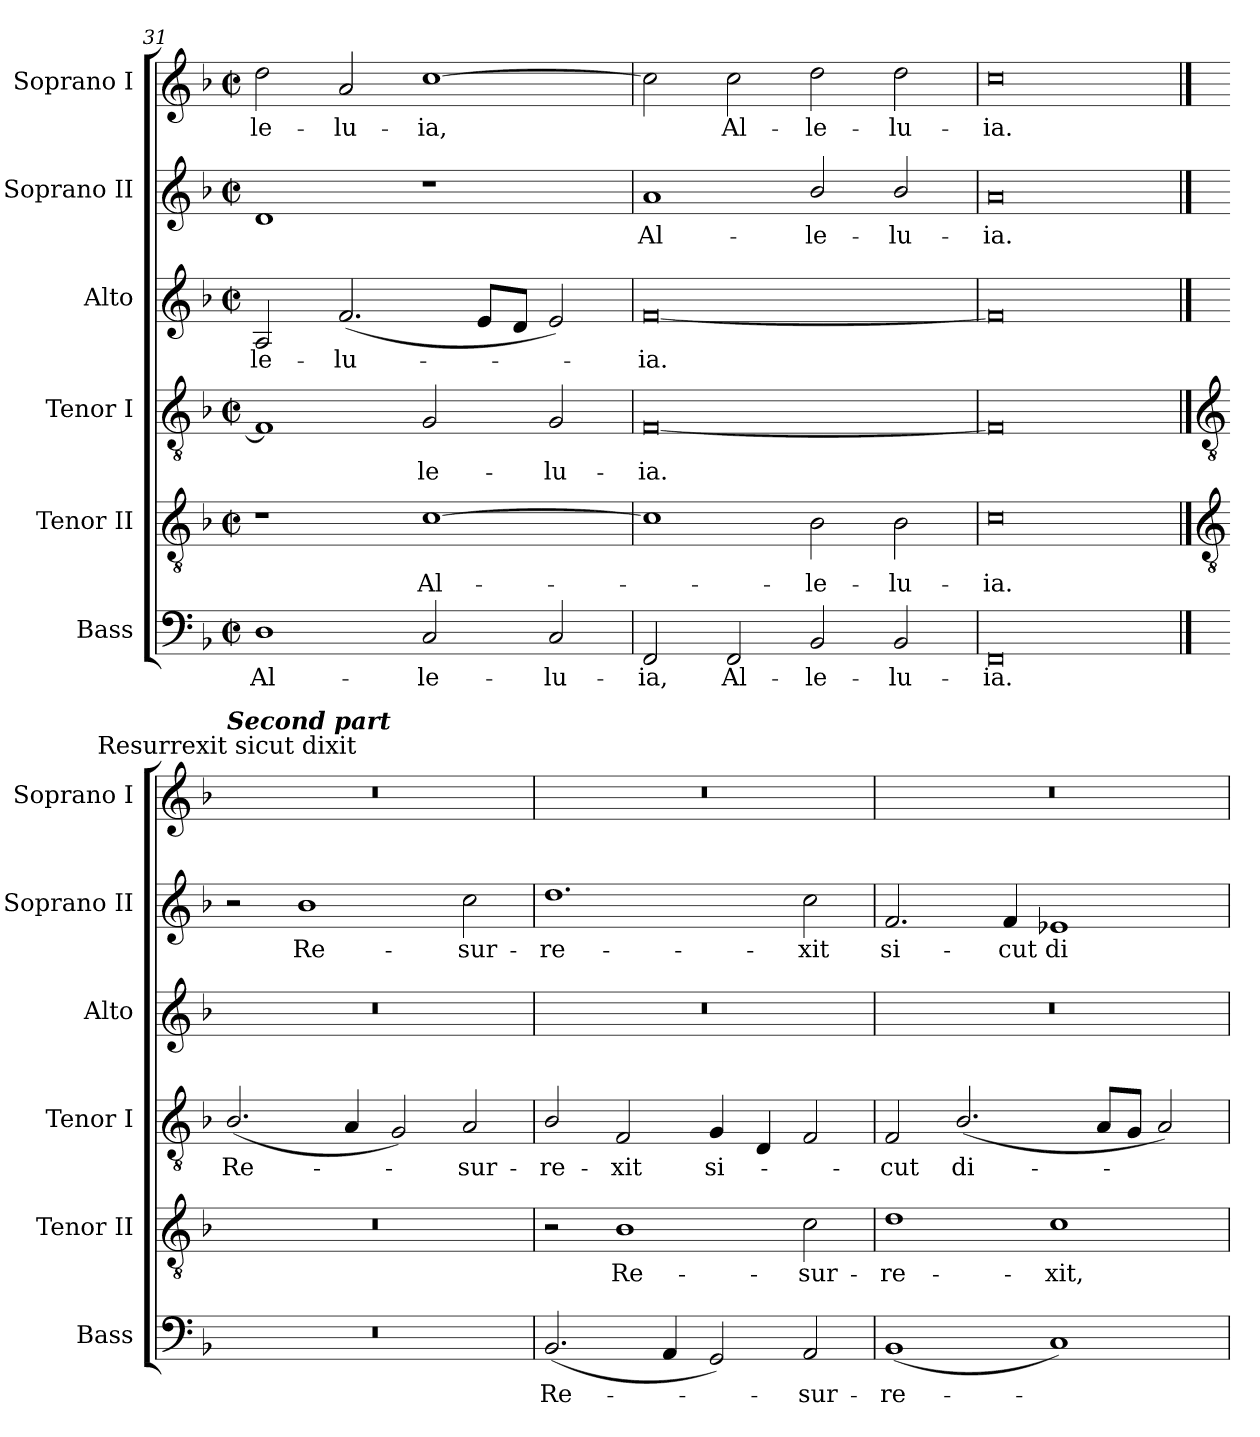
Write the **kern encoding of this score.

**kern	**text	**kern	**text	**kern	**text	**kern	**text	**kern	**text	**kern	**text
*part6	*part6	*part5	*part5	*part4	*part4	*part3	*part3	*part2	*part2	*part1	*part1
*staff6	*staff6	*staff5	*staff5	*staff4	*staff4	*staff3	*staff3	*staff2	*staff2	*staff1	*staff1
*I"Bass	*	*I"Tenor II	*	*I"Tenor I	*	*I"Alto	*	*I"Soprano II	*	*I"Soprano I	*
*I'Bass	*	*I'Tenor II	*	*I'Tenor I	*	*I'Alto	*	*I'Soprano II	*	*I'Soprano I	*
*clefF4	*	*clefGv2	*	*clefGv2	*	*clefG2	*	*clefG2	*	*clefG2	*
*k[b-]	*	*k[b-]	*	*k[b-]	*	*k[b-]	*	*k[b-]	*	*k[b-]	*
*F:	*	*F:	*	*F:	*	*F:	*	*F:	*	*F:	*
*M4/2	*	*M4/2	*	*M4/2	*	*M4/2	*	*M4/2	*	*M4/2	*
*met(c|)	*	*met(c|)	*	*met(c|)	*	*met(c|)	*	*met(c|)	*	*met(c|)	*
=31	=31	=31	=31	=31	=31	=31	=31	=31	=31	=31	=31
!	!LO:LY:b	!	!	!	!	!	!LO:LY:b	!	!	!	!LO:LY:b
1D	Al-	1r	.	1F]	.	2A	-le-	1d	.	2dd	-le-
!	!	!	!	!	!	!	!LO:LY:b	!	!	!	!LO:LY:b
.	.	.	.	.	.	(<2.f	-lu-	.	.	2a	-lu-
!	!LO:LY:b	!	!LO:LY:b	!	!LO:LY:b	!	!	!	!	!	!LO:LY:b
2C	-le-	[1c	Al-	2G	le-	.	.	1r	.	[1cc	-ia,
.	.	.	.	.	.	8eL	.	.	.	.	.
.	.	.	.	.	.	8dJ	.	.	.	.	.
!	!LO:LY:b	!	!	!	!LO:LY:b	!	!	!	!	!	!
2C	-lu-	.	.	2G	-lu-	2e)	.	.	.	.	.
=32	=32	=32	=32	=32	=32	=32	=32	=32	=32	=32	=32
!	!LO:LY:b	!	!	!	!LO:LY:b	!	!LO:LY:b	!	!LO:LY:b	!	!
2FF	-ia,	1c]	.	[0F	-ia.	[0f	ia.	1a	Al-	2cc]	.
!	!LO:LY:b	!	!	!	!	!	!	!	!	!	!LO:LY:b
2FF	Al-	.	.	.	.	.	.	.	.	2cc	Al-
!	!LO:LY:b	!	!LO:LY:b	!	!	!	!	!	!LO:LY:b	!	!LO:LY:b
2BB-	-le-	2B-	le-	.	.	.	.	2b-/	-le-	2dd	-le-
!	!LO:LY:b	!	!LO:LY:b	!	!	!	!	!	!LO:LY:b	!	!LO:LY:b
2BB-	-lu-	2B-	-lu-	.	.	.	.	2b-/	-lu-	2dd	-lu-
=33	=33	=33	=33	=33	=33	=33	=33	=33	=33	=33	=33
!	!LO:LY:b	!	!LO:LY:b	!	!	!	!	!	!LO:LY:b	!	!LO:LY:b
0FF	-ia.	0c	-ia.	0F]	.	0f]	.	0a	-ia.	0cc	-ia.
!!LO:LB:g=z
==34	==34	==34	==34	==34	==34	==34	==34	==34	==34	==34	==34
*	*	*clefGv2	*	*clefGv2	*	*	*	*	*	*	*
!	!	!	!	!	!	!	!	!	!	!LO:TX:a:cj:t=Resurrexit sicut dixit	!
!	!	!	!	!	!	!	!	!	!	!LO:TX:a:Bi:t=Second part	!
!	!	!	!	!	!LO:LY:b	!	!	!	!	!	!
0r	.	0r	.	(<2.B-/	Re-	0r	.	2r	.	0r	.
!	!	!	!	!	!	!	!	!	!LO:LY:b	!	!
.	.	.	.	.	.	.	.	1b-	Re-	.	.
.	.	.	.	4A	.	.	.	.	.	.	.
.	.	.	.	2G)	.	.	.	.	.	.	.
!	!	!	!	!	!LO:LY:b	!	!	!	!LO:LY:b	!	!
.	.	.	.	2A	sur-	.	.	2cc	-sur-	.	.
=35	=35	=35	=35	=35	=35	=35	=35	=35	=35	=35	=35
!	!LO:LY:b	!	!	!	!LO:LY:b	!	!	!	!LO:LY:b	!	!
(<2.BB-	Re-	2r	.	2B-/	-re-	0r	.	1.dd	-re-	0r	.
!	!	!	!LO:LY:b	!	!LO:LY:b	!	!	!	!	!	!
.	.	1B-	Re-	2F	-xit	.	.	.	.	.	.
4AA	.	.	.	.	.	.	.	.	.	.	.
!	!	!	!	!	!LO:LY:b	!	!	!	!	!	!
2GG)	.	.	.	4G	si-	.	.	.	.	.	.
.	.	.	.	4D	.	.	.	.	.	.	.
!	!LO:LY:b	!	!LO:LY:b	!	!	!	!	!	!LO:LY:b	!	!
2AA	sur-	2c	-sur-	2F	.	.	.	2cc	-xit	.	.
=36	=36	=36	=36	=36	=36	=36	=36	=36	=36	=36	=36
!	!LO:LY:b	!	!LO:LY:b	!	!LO:LY:b	!	!	!	!LO:LY:b	!	!
(<1BB-	-re-	1d	-re-	2F	cut	0r	.	2.f	si-	0r	.
!	!	!	!	!	!LO:LY:b	!	!	!	!	!	!
.	.	.	.	(<2.B-/	di-	.	.	.	.	.	.
!	!	!	!	!	!	!	!	!	!LO:LY:b	!	!
.	.	.	.	.	.	.	.	4f	-cut	.	.
!	!	!	!LO:LY:b	!	!	!	!	!	!LO:LY:b	!	!
1C)	.	1c	-xit,	.	.	.	.	1e-X	di-	.	.
.	.	.	.	8AL	.	.	.	.	.	.	.
.	.	.	.	8GJ	.	.	.	.	.	.	.
.	.	.	.	2A)	.	.	.	.	.	.	.
=	=	=	=	=	=	=	=	=	=	=	=
*-	*-	*-	*-	*-	*-	*-	*-	*-	*-	*-	*-
